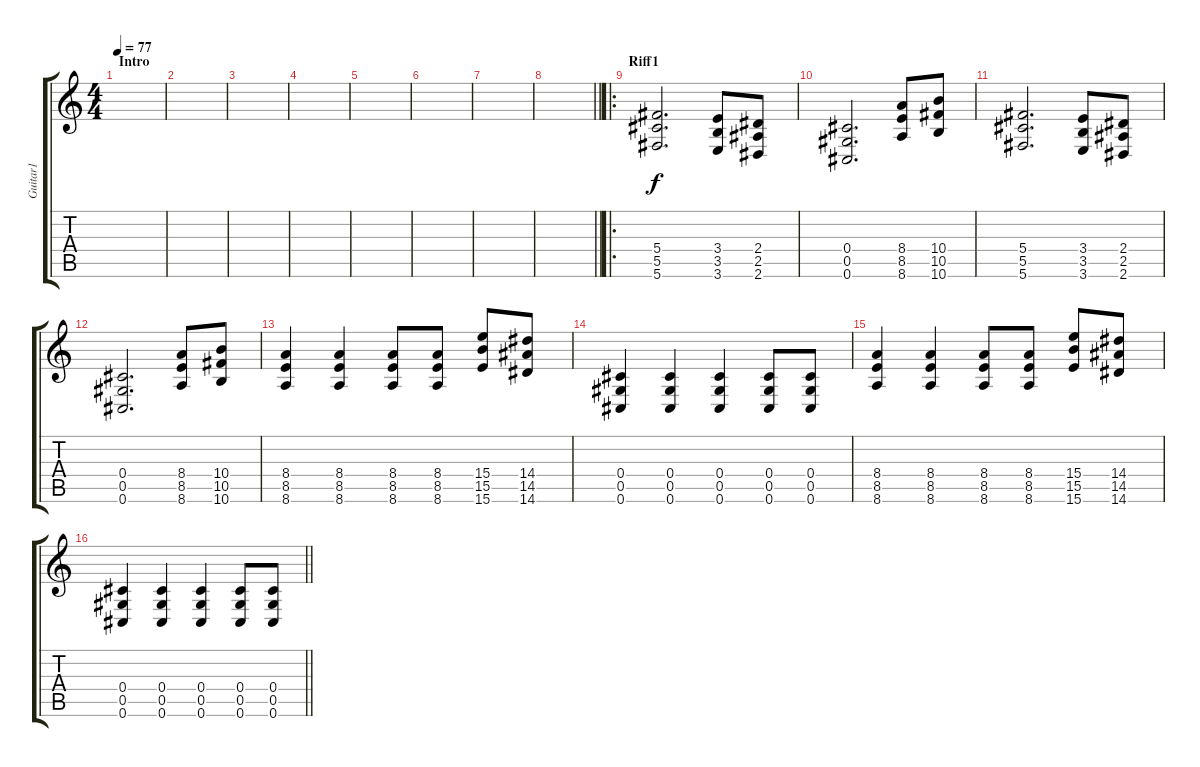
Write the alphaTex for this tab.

\track ("Guitar1" "Guitar1") {instrument acousticguitarnylon}
\staff {score tabs}
\tuning (Eb4 Bb3 Gb3 Db3 Ab2 Db2) {hide}
\ts (4 4)
\section ("" "Intro")
\tempo 77
\clef g2
\ks c
|
|
|
|
|
|
|
\barLineRight lightlight
|
\ro
\section ("" "Riff1")
(5.4 5.5 5.6).2{d instrument distortionguitar} (3.4 3.5 3.6).8 (2.4 2.5 2.6).8 |
(0.4 0.5 0.6).2{d} (8.4 8.5 8.6).8 (10.4 10.5 10.6).8 |
(5.4 5.5 5.6).2{d} (3.4 3.5 3.6).8 (2.4 2.5 2.6).8 |
(0.4 0.5 0.6).2{d} (8.4 8.5 8.6).8 (10.4 10.5 10.6).8 |
(8.4 8.5 8.6).4 (8.4 8.5 8.6).4 (8.4 8.5 8.6).8 (8.4 8.5 8.6).8 (15.4 15.5 15.6).8 (14.4 14.5 14.6).8 |
(0.4 0.5 0.6).4 (0.4 0.5 0.6).4 (0.4 0.5 0.6).4 (0.4 0.5 0.6).8 (0.4 0.5 0.6).8 |
(8.4 8.5 8.6).4 (8.4 8.5 8.6).4 (8.4 8.5 8.6).8 (8.4 8.5 8.6).8 (15.4 15.5 15.6).8 (14.4 14.5 14.6).8 |
\barLineRight lightlight
(0.4 0.5 0.6).4 (0.4 0.5 0.6).4 (0.4 0.5 0.6).4 (0.4 0.5 0.6).8 (0.4 0.5 0.6).8
